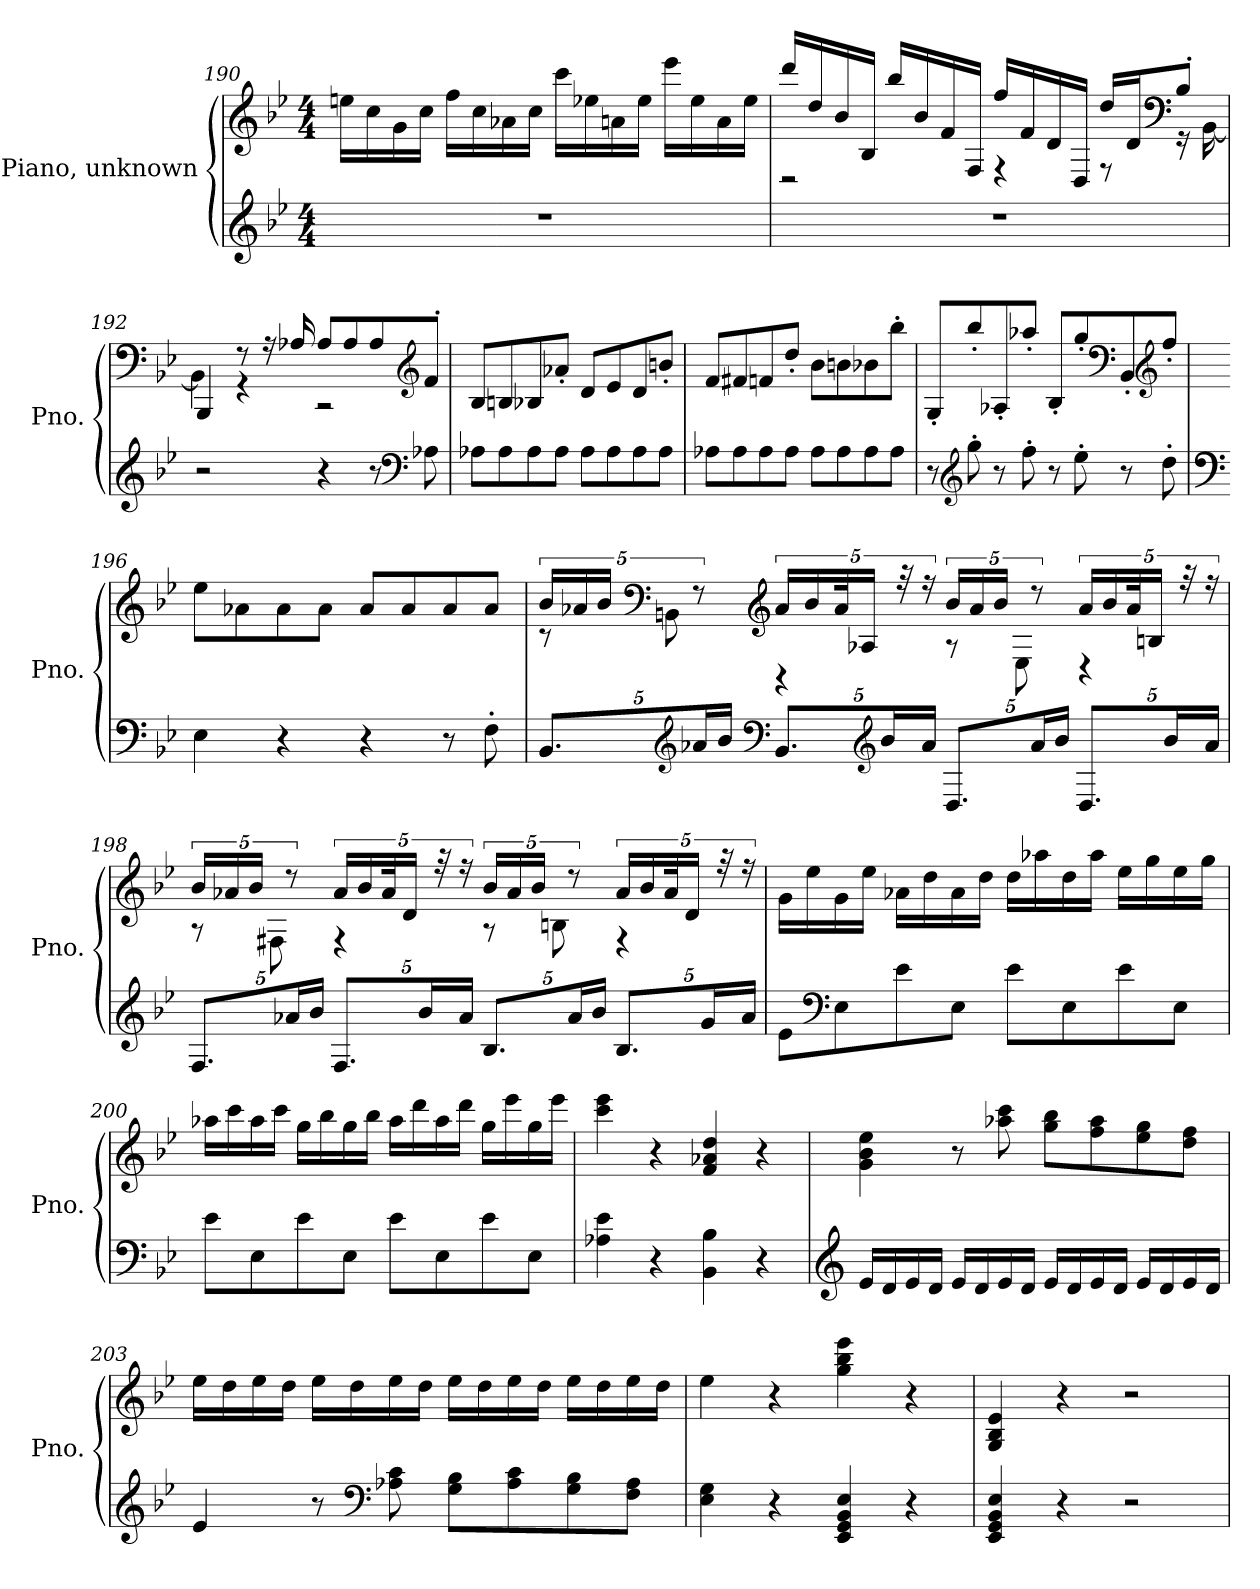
**kern	**kern
*part1	*part1
*staff2	*staff1
*I"Piano, unknown	*
*I'Pno.	*
*clefG2	*clefG2
*k[b-e-]	*k[b-e-]
*M4/4	*M4/4
=190	=190
1r	16een\LL
.	16cc\
.	16g\
.	16cc\JJ
.	16ff\LL
.	16cc\
.	16a-X\
.	16cc\JJ
.	16ccc\LL
.	16ee-X\
.	16an\
.	16ee-\JJ
.	16eee-\LL
.	16ee-\
.	16a\
.	16ee-\JJ
!!LO:LB:g=z
=191	=191
*	*^
1r	16ddd/LL	2r
.	16dd/	.
.	16b-/	.
.	16B-/JJ	.
.	16bb-/LL	.
.	16b-/	.
.	16f/	.
.	16F/JJ	.
.	16ff/LL	4r
.	16f/	.
.	16d/	.
.	16D/JJ	.
.	16dd/LL	8r
.	16d/J	.
*	*clefF4	*
.	8B-'/J	16r
.	.	[16BB-\
=192	=192	=192
2r	4BBB-/	4BB-\]
.	8r	4r
.	16r	.
.	16A-X/	.
4r	8A-/L	2r
.	8A-/	.
8r	8A-/	.
*clefF4	*clefG2	*
8A-X\	8f'/J	.
*	*v	*v
=193	=193
8A-X\L	8B-/L
8A-\	8Bn/
8A-\	8B-X/
8A-\J	8a-X'/J
8A-\L	8d/L
8A-\	8e-/
8A-\	8d/
8A-\J	8bn'/J
!!LO:LB:g=z
=194	=194
8A-X\L	8f/L
8A-\	8f#X/
8A-\	8fn/
8A-\J	8dd'/J
8A-\L	8b-\L
8A-\	8bn\
8A-\	8b-X\
8A-\J	8bb-'\J
=195	=195
8r	8G'/L
*clefG2	*
8gg'\	8bb-'/
8r	8A-X'/
8ff'\	8aa-X'/J
8r	8B-'/L
8ee-'\	8gg'/
*	*clefF4
8r	8BB-'/
*	*clefG2
8dd'\	8ff'/J
=196	=196
*clefF4	*
4E-\	8ee-\L
.	8a-X\
4r	8a-\
.	8a-\J
4r	8a-/L
.	8a-/
8r	8a-/
8F'\	8a-/J
!!LO:LB:g=z
=197	=197
*Xbrackettup	*
*	*^
10.BB-/L	20b-/LL	8r
.	20a-X/	.
.	20b-/JJ	.
*	*clefF4	*
.	.	8BBn\
*clefG2	*	*
20a-X/L	10r	.
20b-/JJ	.	.
*clefF4	*clefG2	*
10.BB-/L	20a-/LL	4r
.	20b-/	.
.	40a-/K	.
.	20A-X/JJ	.
*clefG2	*	*
20b-/L	.	.
.	40r	.
20a-/JJ	20r	.
10.D/L	20b-/LL	8r
.	20a-/	.
.	20b-/JJ	.
.	.	8E-\
20a-/L	10r	.
20b-/JJ	.	.
10.D/L	20a-/LL	4r
.	20b-/	.
.	40a-/K	.
.	20Bn/JJ	.
20b-/L	.	.
.	40r	.
20a-/JJ	20r	.
!!LO:LB:g=z	!!
=198	=198	=198
10.F/L	20b-/LL	8r
.	20a-X/	.
.	20b-/JJ	.
.	.	8F#X\
20a-X/L	10r	.
20b-/JJ	.	.
10.F/L	20a-/LL	4r
.	20b-/	.
.	40a-/K	.
.	20d/JJ	.
20b-/L	.	.
.	40r	.
20a-/JJ	20r	.
10.B-/L	20b-/LL	8r
.	20a-/	.
.	20b-/JJ	.
.	.	8Bn\
20a-/L	10r	.
20b-/JJ	.	.
10.B-/L	20a-/LL	4r
.	20b-/	.
.	40a-/K	.
.	20d/JJ	.
20g/L	.	.
.	40r	.
20a-/JJ	20r	.
*	*v	*v
=199	=199
8e-\L	16g\LL
.	16ee-\
*clefF4	*
8E-\	16g\
.	16ee-\JJ
8e-\	16a-X\LL
.	16dd\
8E-\J	16a-\
.	16dd\JJ
8e-\L	16dd\LL
.	16aa-X\
8E-\	16dd\
.	16aa-\JJ
8e-\	16ee-\LL
.	16gg\
8E-\J	16ee-\
.	16gg\JJ
!!LO:LB:g=z
=200	=200
8e-\L	16aa-X\LL
.	16ccc\
8E-\	16aa-\
.	16ccc\JJ
8e-\	16gg\LL
.	16bb-\
8E-\J	16gg\
.	16bb-\JJ
8e-\L	16aa-\LL
.	16ddd\
8E-\	16aa-\
.	16ddd\JJ
8e-\	16gg\LL
.	16eee-\
8E-\J	16gg\
.	16eee-\JJ
=201	=201
4A-X\ 4e-\	4ccc\ 4eee-\
4r	4r
4BB-\ 4B-\	4f/ 4a-X/ 4dd/
4r	4r
=202	=202
*clefG2	*
16e-/LL	4g\ 4b-\ 4ee-\
16d/	.
16e-/	.
16d/JJ	.
16e-/LL	8r
16d/	.
16e-/	8aa-X\ 8ccc\
16d/JJ	.
16e-/LL	8gg\ 8bb-\L
16d/	.
16e-/	8ff\ 8aa-\
16d/JJ	.
16e-/LL	8ee-\ 8gg\
16d/	.
16e-/	8dd\ 8ff\J
16d/JJ	.
!!LO:PB:g=z
=203	=203
4e-/	16ee-\LL
.	16dd\
.	16ee-\
.	16dd\JJ
8r	16ee-\LL
.	16dd\
*clefF4	*
8A-X\ 8c\	16ee-\
.	16dd\JJ
8G\ 8B-\L	16ee-\LL
.	16dd\
8A-\ 8c\	16ee-\
.	16dd\JJ
8G\ 8B-\	16ee-\LL
.	16dd\
8F\ 8A-\J	16ee-\
.	16dd\JJ
=204	=204
4E-\ 4G\	4ee-\
4r	4r
4EE-/ 4GG/ 4BB-/ 4E-/	4gg\ 4bb-\ 4eee-\
4r	4r
=205	=205
4EE-/ 4GG/ 4BB-/ 4E-/	4G/ 4B-/ 4e-/
4r	4r
2r	2r
=	=
*-	*-
